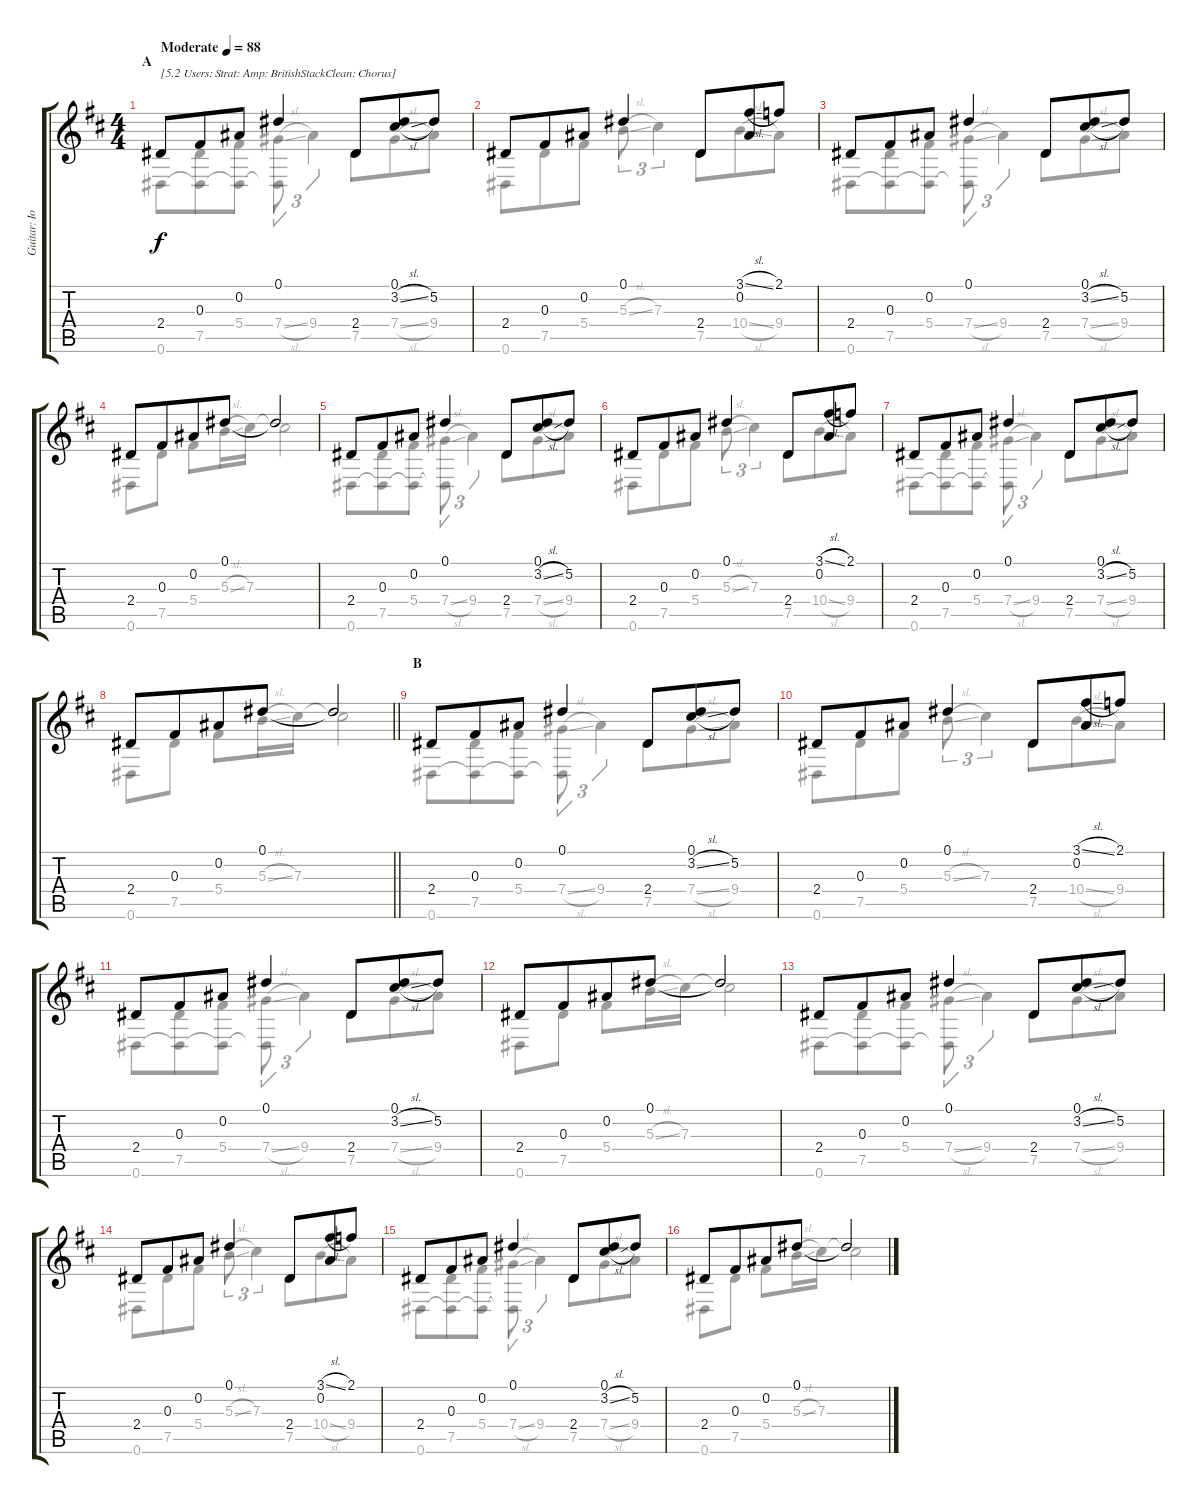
\track ("Guitar: Iommi" "Guitar: Io") {instrument electricguitarclean}
\staff {score tabs}
\tuning (Eb4 Bb3 Gb3 Db3 Ab2 Eb2) {hide}
\voice
\ts (4 4)
\section ("" "A")
\tempo (88 "Moderate")
\clef g2
\ks d
2.4.8{txt "[5.2 Users: Strat: Amp: BritishStackClean: Chorus]" dy f instrument electricguitarclean} 0.3.8{beam merge} 0.2.8 0.1.4 2.4.8{beam merge} (0.1 3.2{sl}).8 5.2.8 |
2.4.8 0.3.8{beam merge} 0.2.8 0.1.4 2.4.8{beam merge} (3.1{sl} 0.2).8 2.1.8 |
2.4.8 0.3.8{beam merge} 0.2.8 0.1.4 2.4.8{beam merge} (0.1 3.2{sl}).8 5.2.8 |
2.4.8 0.3.8{beam merge} 0.2.8 0.1.8 0.1{t}.2 |
2.4.8 0.3.8{beam merge} 0.2.8 0.1.4 2.4.8{beam merge} (0.1 3.2{sl}).8 5.2.8 |
2.4.8 0.3.8{beam merge} 0.2.8 0.1.4 2.4.8{beam merge} (3.1{sl} 0.2).8 2.1.8 |
2.4.8 0.3.8{beam merge} 0.2.8 0.1.4 2.4.8{beam merge} (0.1 3.2{sl}).8 5.2.8 |
\barLineRight lightlight
2.4.8 0.3.8{beam merge} 0.2.8 0.1.8 0.1{t}.2 |
\section ("" "B")
2.4.8 0.3.8{beam merge} 0.2.8 0.1.4 2.4.8{beam merge} (0.1 3.2{sl}).8 5.2.8 |
2.4.8 0.3.8{beam merge} 0.2.8 0.1.4 2.4.8{beam merge} (3.1{sl} 0.2).8 2.1.8 |
2.4.8 0.3.8{beam merge} 0.2.8 0.1.4 2.4.8{beam merge} (0.1 3.2{sl}).8 5.2.8 |
2.4.8 0.3.8{beam merge} 0.2.8 0.1.8 0.1{t}.2 |
2.4.8 0.3.8{beam merge} 0.2.8 0.1.4 2.4.8{beam merge} (0.1 3.2{sl}).8 5.2.8 |
2.4.8 0.3.8{beam merge} 0.2.8 0.1.4 2.4.8{beam merge} (3.1{sl} 0.2).8 2.1.8 |
2.4.8 0.3.8{beam merge} 0.2.8 0.1.4 2.4.8{beam merge} (0.1 3.2{sl}).8 5.2.8 |
2.4.8 0.3.8{beam merge} 0.2.8 0.1.8 0.1{t}.2
\voice
\clef g2
\ottava regular
\simile none
\ks d
0.6.8{dy f} (7.5 0.6{t}).8{beam merge} (5.4 0.6{t}).8 (7.4{sl} 0.6{t}).8{tu (3 2)} 9.4.4{tu (3 2)} 7.5.8{beam merge} 7.4{sl}.8 9.4.8 |
0.6.8 7.5.8{beam merge} 5.4.8 5.3{sl}.8{tu (3 2)} 7.3.4{tu (3 2)} 7.5.8{beam merge} 10.4{sl}.8 9.4.8 |
0.6.8 (7.5 0.6{t}).8{beam merge} (5.4 0.6{t}).8 (7.4{sl} 0.6{t}).8{tu (3 2)} 9.4.4{tu (3 2)} 7.5.8{beam merge} 7.4{sl}.8 9.4.8 |
0.6.8 7.5.8 5.4.8 5.3{sl}.16 7.3.16 7.3{t}.2 |
0.6.8 (7.5 0.6{t}).8{beam merge} (5.4 0.6{t}).8 (7.4{sl} 0.6{t}).8{tu (3 2)} 9.4.4{tu (3 2)} 7.5.8{beam merge} 7.4{sl}.8 9.4.8 |
0.6.8 7.5.8{beam merge} 5.4.8 5.3{sl}.8{tu (3 2)} 7.3.4{tu (3 2)} 7.5.8{beam merge} 10.4{sl}.8 9.4.8 |
0.6.8 (7.5 0.6{t}).8{beam merge} (5.4 0.6{t}).8 (7.4{sl} 0.6{t}).8{tu (3 2)} 9.4.4{tu (3 2)} 7.5.8{beam merge} 7.4{sl}.8 9.4.8 |
\barLineRight lightlight
0.6.8 7.5.8 5.4.8 5.3{sl}.16 7.3.16 7.3{t}.2 |
0.6.8 (7.5 0.6{t}).8{beam merge} (5.4 0.6{t}).8 (7.4{sl} 0.6{t}).8{tu (3 2)} 9.4.4{tu (3 2)} 7.5.8{beam merge} 7.4{sl}.8 9.4.8 |
0.6.8 7.5.8{beam merge} 5.4.8 5.3{sl}.8{tu (3 2)} 7.3.4{tu (3 2)} 7.5.8{beam merge} 10.4{sl}.8 9.4.8 |
0.6.8 (7.5 0.6{t}).8{beam merge} (5.4 0.6{t}).8 (7.4{sl} 0.6{t}).8{tu (3 2)} 9.4.4{tu (3 2)} 7.5.8{beam merge} 7.4{sl}.8 9.4.8 |
0.6.8 7.5.8 5.4.8 5.3{sl}.16 7.3.16 7.3{t}.2 |
0.6.8 (7.5 0.6{t}).8{beam merge} (5.4 0.6{t}).8 (7.4{sl} 0.6{t}).8{tu (3 2)} 9.4.4{tu (3 2)} 7.5.8{beam merge} 7.4{sl}.8 9.4.8 |
0.6.8 7.5.8{beam merge} 5.4.8 5.3{sl}.8{tu (3 2)} 7.3.4{tu (3 2)} 7.5.8{beam merge} 10.4{sl}.8 9.4.8 |
0.6.8 (7.5 0.6{t}).8{beam merge} (5.4 0.6{t}).8 (7.4{sl} 0.6{t}).8{tu (3 2)} 9.4.4{tu (3 2)} 7.5.8{beam merge} 7.4{sl}.8 9.4.8 |
0.6.8 7.5.8 5.4.8 5.3{sl}.16 7.3.16 7.3{t}.2
